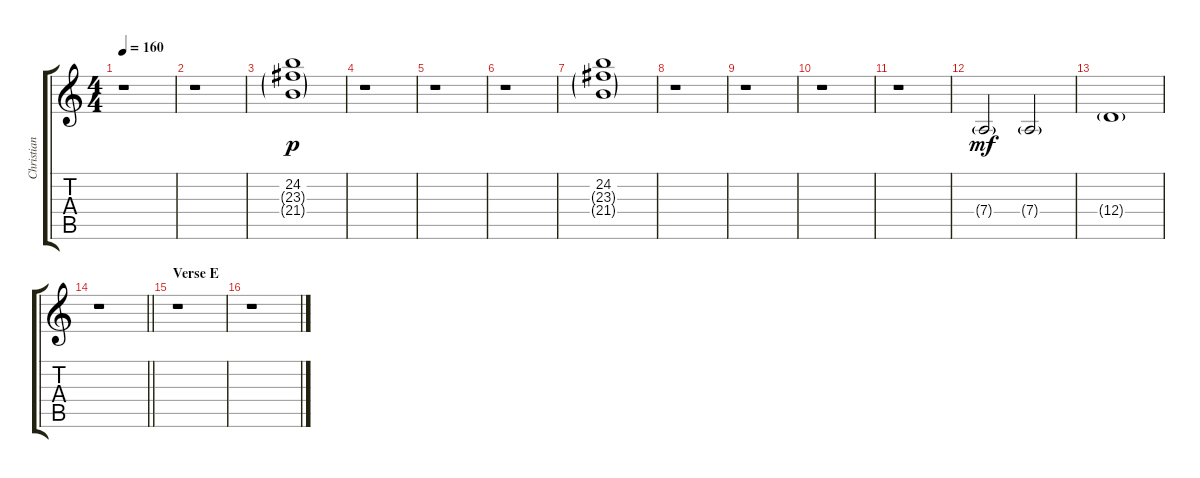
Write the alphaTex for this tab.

\track ("Christian Kretschmar" "Christian ") {instrument stringensemble2}
\staff {score tabs}
\tuning (E4 B3 G3 D3 A2 E2) {hide}
\ts (4 4)
\tempo 160
\clef g2
\ks c
r.1{dy p} |
r.1 |
(24.2 23.3{g} 21.4{g}).1 |
r.1 |
r.1 |
r.1 |
(24.2 23.3{g} 21.4{g}).1 |
r.1 |
r.1 |
r.1 |
r.1 |
7.4{g}.2{dy mf} 7.4{g}.2 |
12.4{g}.1 |
\barLineRight lightlight
r.1 |
\section ("" "Verse E")
r.1{instrument stringensemble2} |
r.1
